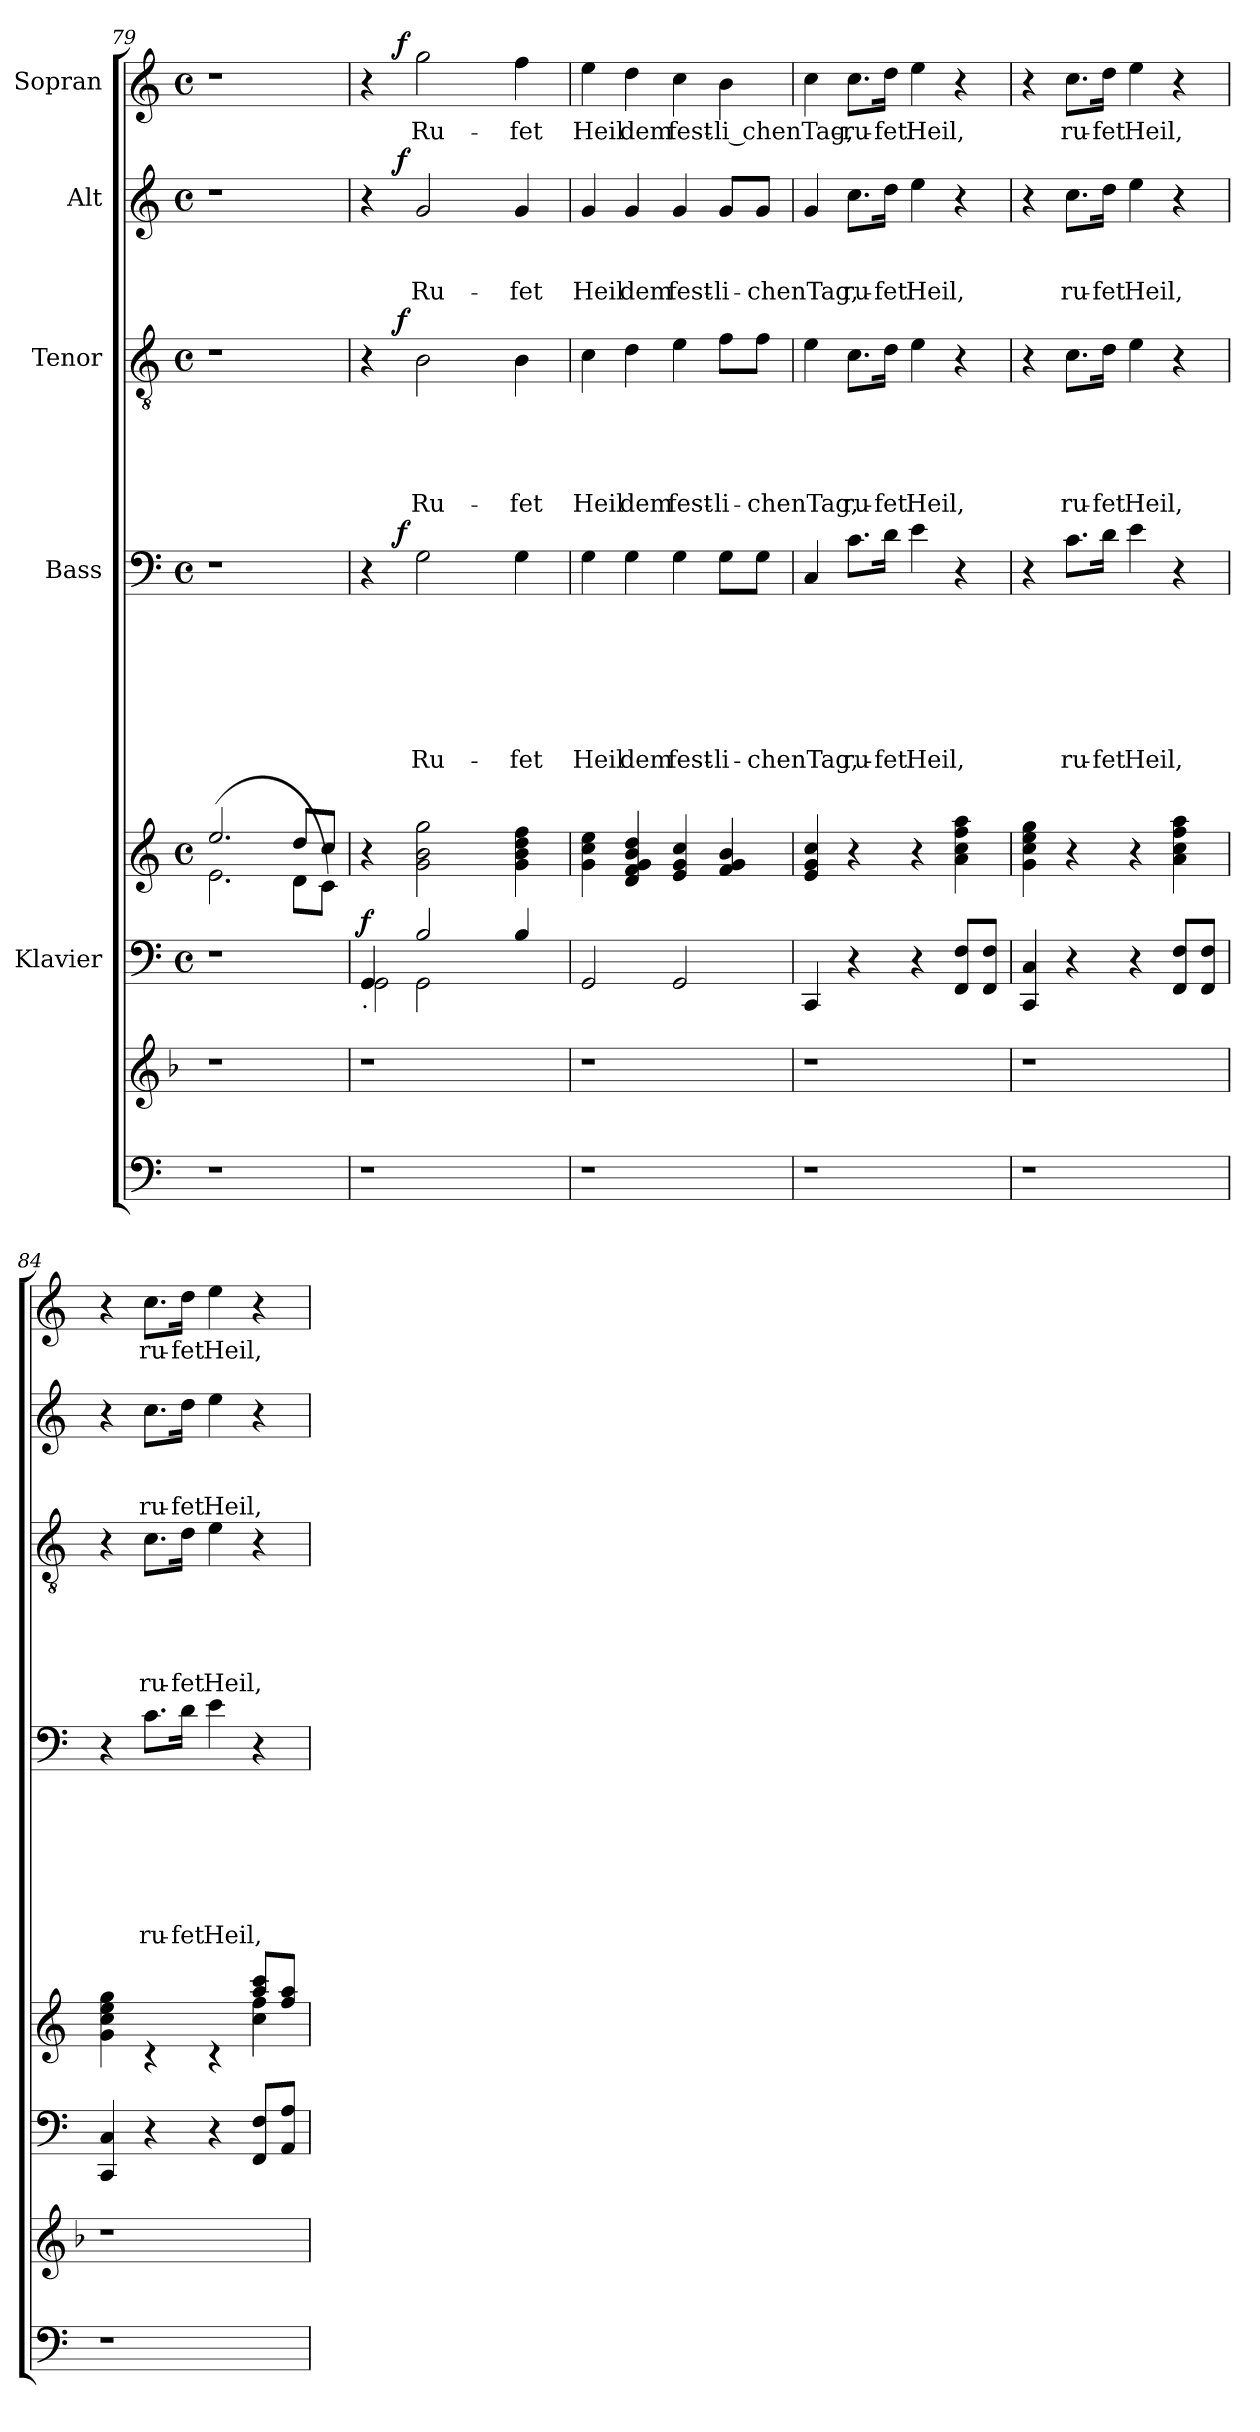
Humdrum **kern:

**kern	**kern	**kern	**kern	**dynam	**kern	**text	**text	**text	**text	**text	**text	**text	**dynam	**kern	**text	**text	**text	**text	**text	**dynam	**kern	**text	**text	**text	**dynam	**kern	**text	**dynam
*part7	*part6	*part5	*part5	*part5	*part4	*part4	*part4	*part4	*part4	*part4	*part4	*part4	*part4	*part3	*part3	*part3	*part3	*part3	*part3	*part3	*part2	*part2	*part2	*part2	*part2	*part1	*part1	*part1
*staff8	*staff7	*staff6	*staff5	*staff5/6	*staff4	*staff4	*staff4	*staff4	*staff4	*staff4	*staff4	*staff4	*staff4	*staff3	*staff3	*staff3	*staff3	*staff3	*staff3	*staff3	*staff2	*staff2	*staff2	*staff2	*staff2	*staff1	*staff1	*staff1
*	*	*I"Klavier	*	*	*I"Bass	*	*	*	*	*	*	*	*	*I"Tenor	*	*	*	*	*	*	*I"Alt	*	*	*	*	*I"Sopran	*	*
*clefF4	*clefG2	*clefF4	*clefG2	*	*clefF4	*	*	*	*	*	*	*	*	*clefGv2	*	*	*	*	*	*	*clefG2	*	*	*	*	*clefG2	*	*
*k[]	*k[b-]	*k[]	*k[]	*	*k[]	*	*	*	*	*	*	*	*	*k[]	*	*	*	*	*	*	*k[]	*	*	*	*	*k[]	*	*
*C:	*F:	*C:	*C:	*	*C:	*	*	*	*	*	*	*	*	*C:	*	*	*	*	*	*	*C:	*	*	*	*	*C:	*	*
*	*	*M4/4	*M4/4	*	*M4/4	*	*	*	*	*	*	*	*	*M4/4	*	*	*	*	*	*	*M4/4	*	*	*	*	*M4/4	*	*
*	*	*met(c)	*met(c)	*	*met(c)	*	*	*	*	*	*	*	*	*met(c)	*	*	*	*	*	*	*met(c)	*	*	*	*	*met(c)	*	*
=79	=79	=79	=79	=79	=79	=79	=79	=79	=79	=79	=79	=79	=79	=79	=79	=79	=79	=79	=79	=79	=79	=79	=79	=79	=79	=79	=79	=79
*	*	*	*^	*	*	*	*	*	*	*	*	*	*	*	*	*	*	*	*	*	*	*	*	*	*	*	*	*
1r	1r	1r	(<2.e\	2.ee/	.	1r	.	.	.	.	.	.	.	.	1r	.	.	.	.	.	.	1r	.	.	.	.	1r	.	.
.	.	.	8dd/L	8d\L	.	.	.	.	.	.	.	.	.	.	.	.	.	.	.	.	.	.	.	.	.	.	.	.	.
.	.	.	8cc/J	8c\J)	.	.	.	.	.	.	.	.	.	.	.	.	.	.	.	.	.	.	.	.	.	.	.	.	.
!!LO:PB:g=z
=80	=80	=80	=80	=80	=80	=80	=80	=80	=80	=80	=80	=80	=80	=80	=80	=80	=80	=80	=80	=80	=80	=80	=80	=80	=80	=80	=80	=80	=80
*	*	*^	*	*	*	*	*	*	*	*	*	*	*	*	*	*	*	*	*	*	*	*	*	*	*	*	*	*	*
*	*	*	*^	*	*	*	*	*	*	*	*	*	*	*	*	*	*	*	*	*	*	*	*	*	*	*	*	*	*	*
!	!	!	!	!	!	!	!	!LO:TX:b:t=.	!	!	!	!	!	!	!	!	!	!	!	!	!	!	!	!	!	!	!	!	!	!	!
!	!	!LO:TX:b:t=.	!	!	!	!	!	!	!	!	!	!	!	!	!	!	!	!	!	!	!	!	!	!	!	!	!	!	!	!	!
!	!	!	!	!	!	!	!LO:DY:a=2	!	!	!	!	!	!	!	!	!	!	!	!	!	!	!	!	!	!	!	!	!	!	!	!
*	*	*	*	*	*v	*v	*	*^	*	*	*	*	*	*	*	*	*^	*	*	*	*	*	*	*^	*	*	*	*	*^	*	*
1r	1r	4GG/	2GG\	4ryy	4r	f	4r	8.ryy	.	.	.	.	.	.	.	.	4r	8.ryy	.	.	.	.	.	.	4r	8.ryy	.	.	.	.	4r	8.ryy	.	.
!	!	!	!	!	!	!	!	!	!	!	!	!	!	!	!	!LO:DY:a	!	!	!	!	!	!	!	!LO:DY:a	!	!	!	!	!	!LO:DY:a	!	!	!	!LO:DY:a
.	.	.	.	.	.	.	.	2ryy	.	.	.	.	.	.	.	f	.	2ryy	.	.	.	.	.	f	.	2ryy	.	.	.	f	.	2ryy	.	f
!	!	!	!	!	!	!	!	!	!	!	!	!	!	!	!LO:LY:b	!	!	!	!	!	!	!	!LO:LY:b	!	!	!	!	!	!LO:LY:b	!	!	!	!LO:LY:b	!
.	.	2B/	.	2GG\	2g\ 2b\ 2gg\	.	2G\	.	.	.	.	.	.	.	Ru-	.	2B\	.	.	.	.	.	Ru-	.	2g/	.	.	.	Ru-	.	2gg\	.	Ru-	.
.	.	.	2ryy	.	.	.	.	.	.	.	.	.	.	.	.	.	.	.	.	.	.	.	.	.	.	.	.	.	.	.	.	.	.	.
.	.	.	.	.	.	.	.	4ryy	.	.	.	.	.	.	.	.	.	4ryy	.	.	.	.	.	.	.	4ryy	.	.	.	.	.	4ryy	.	.
!	!	!	!	!	!	!	!	!	!	!	!	!	!	!	!LO:LY:b	!	!	!	!	!	!	!	!LO:LY:b	!	!	!	!	!	!LO:LY:b	!	!	!	!LO:LY:b	!
.	.	4ryy	.	4B/	4g\ 4b\ 4dd\ 4ff\	.	4G\	.	.	.	.	.	.	.	-fet	.	4B\	.	.	.	.	.	-fet	.	4g/	.	.	.	-fet	.	4ff\	.	-fet	.
.	.	.	.	.	.	.	.	16ryy	.	.	.	.	.	.	.	.	.	16ryy	.	.	.	.	.	.	.	16ryy	.	.	.	.	.	16ryy	.	.
=81	=81	=81	=81	=81	=81	=81	=81	=81	=81	=81	=81	=81	=81	=81	=81	=81	=81	=81	=81	=81	=81	=81	=81	=81	=81	=81	=81	=81	=81	=81	=81	=81	=81	=81
!	!	!	!	!	!	!	!	!	!	!	!	!	!	!	!LO:LY:b	!	!	!	!	!	!	!	!LO:LY:b	!	!	!	!	!	!LO:LY:b	!	!	!	!LO:LY:b	!
*	*	*	*	*	*	*	*v	*v	*	*	*	*	*	*	*	*	*	*	*	*	*	*	*	*	*v	*v	*	*	*	*	*v	*v	*	*
*	*	*v	*v	*v	*	*	*	*	*	*	*	*	*	*	*	*v	*v	*	*	*	*	*	*	*	*	*	*	*	*	*	*
1r	1r	2GG/	4g\ 4cc\ 4ee\	.	4G\	.	.	.	.	.	.	Heil	.	4c\	.	.	.	.	Heil	.	4g/	.	.	Heil	.	4ee\	Heil	.
!	!	!	!	!	!	!	!	!	!	!	!	!LO:LY:b	!	!	!	!	!	!	!LO:LY:b	!	!	!	!	!LO:LY:b	!	!	!LO:LY:b	!
.	.	.	4d/ 4f/ 4g/ 4b/ 4dd/	.	4G\	.	.	.	.	.	.	dem	.	4d\	.	.	.	.	dem	.	4g/	.	.	dem	.	4dd\	dem	.
!	!	!	!	!	!	!	!	!	!	!	!	!LO:LY:b	!	!	!	!	!	!	!LO:LY:b	!	!	!	!	!LO:LY:b	!	!	!LO:LY:b	!
.	.	2GG/	4e/ 4g/ 4cc/	.	4G\	.	.	.	.	.	.	fest-	.	4e\	.	.	.	.	fest-	.	4g/	.	.	fest-	.	4cc\	fest-	.
!	!	!	!	!	!	!	!	!	!	!	!	!LO:LY:b	!	!	!	!	!	!	!LO:LY:b	!	!	!	!	!LO:LY:b	!	!	!LO:LY:b	!
.	.	.	4f/ 4g/ 4b/	.	8G\L	.	.	.	.	.	.	-li-	.	8f\L	.	.	.	.	-li-	.	8g/L	.	.	-li-	.	4b\	-li chenTag,-	.
!	!	!	!	!	!	!	!	!	!	!	!	!LO:LY:b	!	!	!	!	!	!	!LO:LY:b	!	!	!	!	!LO:LY:b	!	!	!	!
.	.	.	.	.	8G\J	.	.	.	.	.	.	-chenTag,	.	8f\J	.	.	.	.	-chenTag,	.	8g/J	.	.	-chenTag,	.	.	.	.
=82	=82	=82	=82	=82	=82	=82	=82	=82	=82	=82	=82	=82	=82	=82	=82	=82	=82	=82	=82	=82	=82	=82	=82	=82	=82	=82	=82	=82
1r	1r	4CC/	4e/ 4g/ 4cc/	.	4C/	.	.	.	.	.	.	.	.	4e\	.	.	.	.	.	.	4g/	.	.	.	.	4cc\	.	.
!	!	!	!	!	!	!	!	!	!	!	!	!LO:LY:b	!	!	!	!	!	!	!LO:LY:b	!	!	!	!	!LO:LY:b	!	!	!LO:LY:b	!
.	.	4r	4r	.	8.c\L	.	.	.	.	.	.	ru-	.	8.c\L	.	.	.	.	ru-	.	8.cc\L	.	.	ru-	.	8.cc\L	-ru-	.
!	!	!	!	!	!	!	!	!	!	!	!	!LO:LY:b	!	!	!	!	!	!	!LO:LY:b	!	!	!	!	!LO:LY:b	!	!	!LO:LY:b	!
.	.	.	.	.	16d\Jk	.	.	.	.	.	.	-fet	.	16d\Jk	.	.	.	.	-fet	.	16dd\Jk	.	.	-fet	.	16dd\Jk	-fet	.
!	!	!	!	!	!	!	!	!	!	!	!	!LO:LY:b	!	!	!	!	!	!	!LO:LY:b	!	!	!	!	!LO:LY:b	!	!	!LO:LY:b	!
.	.	4r	4r	.	4e\	.	.	.	.	.	.	Heil,	.	4e\	.	.	.	.	Heil,	.	4ee\	.	.	Heil,	.	4ee\	Heil,	.
.	.	8FF/ 8F/L	4a\ 4cc\ 4ff\ 4aa\	.	4r	.	.	.	.	.	.	.	.	4r	.	.	.	.	.	.	4r	.	.	.	.	4r	.	.
.	.	8FF/ 8F/J	.	.	.	.	.	.	.	.	.	.	.	.	.	.	.	.	.	.	.	.	.	.	.	.	.	.
=83	=83	=83	=83	=83	=83	=83	=83	=83	=83	=83	=83	=83	=83	=83	=83	=83	=83	=83	=83	=83	=83	=83	=83	=83	=83	=83	=83	=83
1r	1r	4CC/ 4C/	4g\ 4cc\ 4ee\ 4gg\	.	4r	.	.	.	.	.	.	.	.	4r	.	.	.	.	.	.	4r	.	.	.	.	4r	.	.
!	!	!	!	!	!	!	!	!	!	!	!	!LO:LY:b	!	!	!	!	!	!	!LO:LY:b	!	!	!	!	!LO:LY:b	!	!	!LO:LY:b	!
.	.	4r	4r	.	8.c\L	.	.	.	.	.	.	ru-	.	8.c\L	.	.	.	.	ru-	.	8.cc\L	.	.	ru-	.	8.cc\L	ru-	.
!	!	!	!	!	!	!	!	!	!	!	!	!LO:LY:b	!	!	!	!	!	!	!LO:LY:b	!	!	!	!	!LO:LY:b	!	!	!LO:LY:b	!
.	.	.	.	.	16d\Jk	.	.	.	.	.	.	-fet	.	16d\Jk	.	.	.	.	-fet	.	16dd\Jk	.	.	-fet	.	16dd\Jk	-fet	.
!	!	!	!	!	!	!	!	!	!	!	!	!LO:LY:b	!	!	!	!	!	!	!LO:LY:b	!	!	!	!	!LO:LY:b	!	!	!LO:LY:b	!
.	.	4r	4r	.	4e\	.	.	.	.	.	.	Heil,	.	4e\	.	.	.	.	Heil,	.	4ee\	.	.	Heil,	.	4ee\	Heil,	.
.	.	8FF/ 8F/L	4a\ 4cc\ 4ff\ 4aa\	.	4r	.	.	.	.	.	.	.	.	4r	.	.	.	.	.	.	4r	.	.	.	.	4r	.	.
.	.	8FF/ 8F/J	.	.	.	.	.	.	.	.	.	.	.	.	.	.	.	.	.	.	.	.	.	.	.	.	.	.
=84	=84	=84	=84	=84	=84	=84	=84	=84	=84	=84	=84	=84	=84	=84	=84	=84	=84	=84	=84	=84	=84	=84	=84	=84	=84	=84	=84	=84
*	*	*	*^	*	*	*	*	*	*	*	*	*	*	*	*	*	*	*	*	*	*	*	*	*	*	*	*	*
1r	1r	4CC/ 4C/	2.ryy	4g\ 4cc\ 4ee\ 4gg\	.	4r	.	.	.	.	.	.	.	.	4r	.	.	.	.	.	.	4r	.	.	.	.	4r	.	.
!	!	!	!	!	!	!	!	!	!	!	!	!	!LO:LY:b	!	!	!	!	!	!	!LO:LY:b	!	!	!	!	!LO:LY:b	!	!	!LO:LY:b	!
.	.	4r	.	4rc	.	8.c\L	.	.	.	.	.	.	ru-	.	8.c\L	.	.	.	.	ru-	.	8.cc\L	.	.	ru-	.	8.cc\L	ru-	.
!	!	!	!	!	!	!	!	!	!	!	!	!	!LO:LY:b	!	!	!	!	!	!	!LO:LY:b	!	!	!	!	!LO:LY:b	!	!	!LO:LY:b	!
.	.	.	.	.	.	16d\Jk	.	.	.	.	.	.	-fet	.	16d\Jk	.	.	.	.	-fet	.	16dd\Jk	.	.	-fet	.	16dd\Jk	-fet	.
!	!	!	!	!	!	!	!	!	!	!	!	!	!LO:LY:b	!	!	!	!	!	!	!LO:LY:b	!	!	!	!	!LO:LY:b	!	!	!LO:LY:b	!
.	.	4r	.	4rc	.	4e\	.	.	.	.	.	.	Heil,	.	4e\	.	.	.	.	Heil,	.	4ee\	.	.	Heil,	.	4ee\	Heil,	.
.	.	8FF/ 8F/L	8aa/ 8ccc/L	4cc\ 4ff\	.	4r	.	.	.	.	.	.	.	.	4r	.	.	.	.	.	.	4r	.	.	.	.	4r	.	.
.	.	8AA/ 8A/J	8ff/ 8aa/J	.	.	.	.	.	.	.	.	.	.	.	.	.	.	.	.	.	.	.	.	.	.	.	.	.	.
*	*	*	*v	*v	*	*	*	*	*	*	*	*	*	*	*	*	*	*	*	*	*	*	*	*	*	*	*	*	*
=	=	=	=	=	=	=	=	=	=	=	=	=	=	=	=	=	=	=	=	=	=	=	=	=	=	=	=	=
*-	*-	*-	*-	*-	*-	*-	*-	*-	*-	*-	*-	*-	*-	*-	*-	*-	*-	*-	*-	*-	*-	*-	*-	*-	*-	*-	*-	*-
